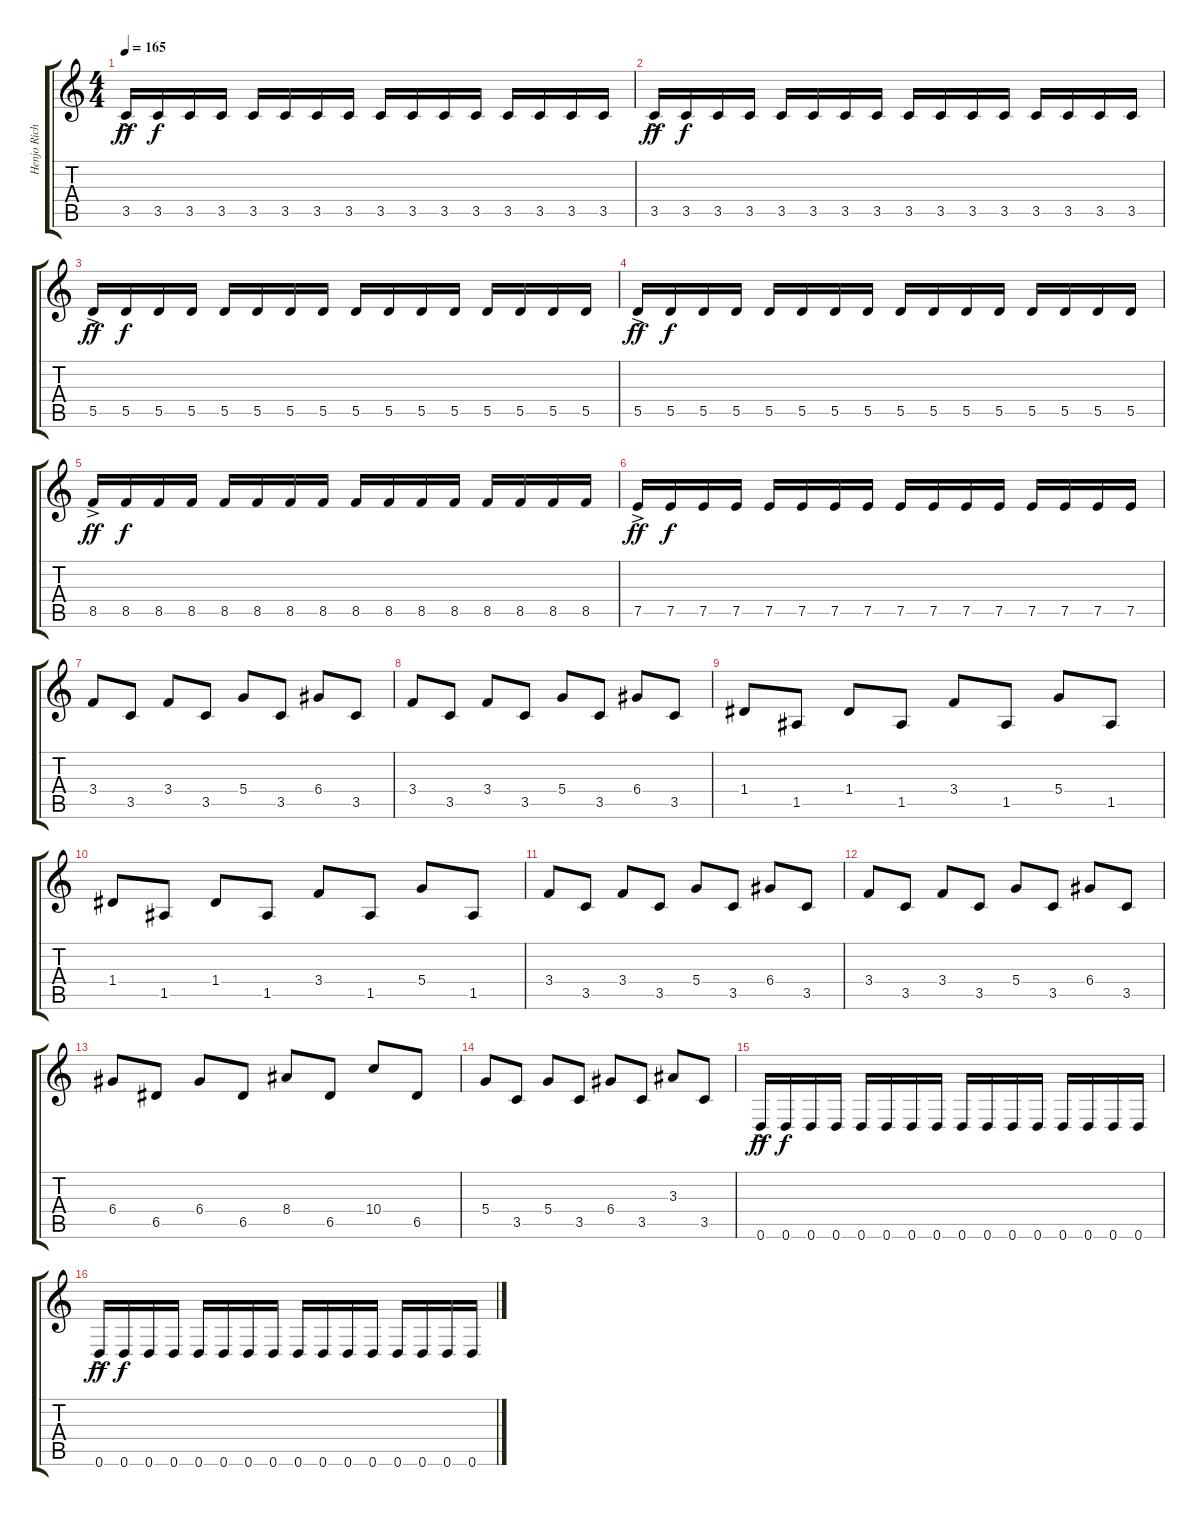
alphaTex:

\track ("Henjo Richter" "Henjo Rich") {instrument electricguitarclean}
\staff {score tabs}
\tuning (E4 B3 G3 D3 A2 D2) {hide}
\ts (4 4)
\tempo 165
\clef g2
\ks c
3.5{ac}.16{dy ff} 3.5.16{dy f} 3.5.16 3.5.16 3.5.16 3.5.16 3.5.16 3.5.16 3.5.16 3.5.16 3.5.16 3.5.16 3.5.16 3.5.16 3.5.16 3.5.16 |
3.5{ac}.16{dy ff} 3.5.16{dy f} 3.5.16 3.5.16 3.5.16 3.5.16 3.5.16 3.5.16 3.5.16 3.5.16 3.5.16 3.5.16 3.5.16 3.5.16 3.5.16 3.5.16 |
5.5{ac}.16{dy ff} 5.5.16{dy f} 5.5.16 5.5.16 5.5.16 5.5.16 5.5.16 5.5.16 5.5.16 5.5.16 5.5.16 5.5.16 5.5.16 5.5.16 5.5.16 5.5.16 |
5.5{ac}.16{dy ff} 5.5.16{dy f} 5.5.16 5.5.16 5.5.16 5.5.16 5.5.16 5.5.16 5.5.16 5.5.16 5.5.16 5.5.16 5.5.16 5.5.16 5.5.16 5.5.16 |
8.5{ac}.16{dy ff} 8.5.16{dy f} 8.5.16 8.5.16 8.5.16 8.5.16 8.5.16 8.5.16 8.5.16 8.5.16 8.5.16 8.5.16 8.5.16 8.5.16 8.5.16 8.5.16 |
7.5{ac}.16{dy ff} 7.5.16{dy f} 7.5.16 7.5.16 7.5.16 7.5.16 7.5.16 7.5.16 7.5.16 7.5.16 7.5.16 7.5.16 7.5.16 7.5.16 7.5.16 7.5.16 |
3.4.8 3.5.8 3.4.8 3.5.8 5.4.8 3.5.8 6.4.8 3.5.8 |
3.4.8 3.5.8 3.4.8 3.5.8 5.4.8 3.5.8 6.4.8 3.5.8 |
1.4.8 1.5.8 1.4.8 1.5.8 3.4.8 1.5.8 5.4.8 1.5.8 |
1.4.8 1.5.8 1.4.8 1.5.8 3.4.8 1.5.8 5.4.8 1.5.8 |
3.4.8 3.5.8 3.4.8 3.5.8 5.4.8 3.5.8 6.4.8 3.5.8 |
3.4.8 3.5.8 3.4.8 3.5.8 5.4.8 3.5.8 6.4.8 3.5.8 |
6.4.8 6.5.8 6.4.8 6.5.8 8.4.8 6.5.8 10.4.8 6.5.8 |
5.4.8 3.5.8 5.4.8 3.5.8 6.4.8 3.5.8 3.3.8 3.5.8 |
0.6{ac}.16{dy ff} 0.6.16{dy f} 0.6.16 0.6.16 0.6.16 0.6.16 0.6.16 0.6.16 0.6.16 0.6.16 0.6.16 0.6.16 0.6.16 0.6.16 0.6.16 0.6.16 |
0.6{ac}.16{dy ff} 0.6.16{dy f} 0.6.16 0.6.16 0.6.16 0.6.16 0.6.16 0.6.16 0.6.16 0.6.16 0.6.16 0.6.16 0.6.16 0.6.16 0.6.16 0.6.16
